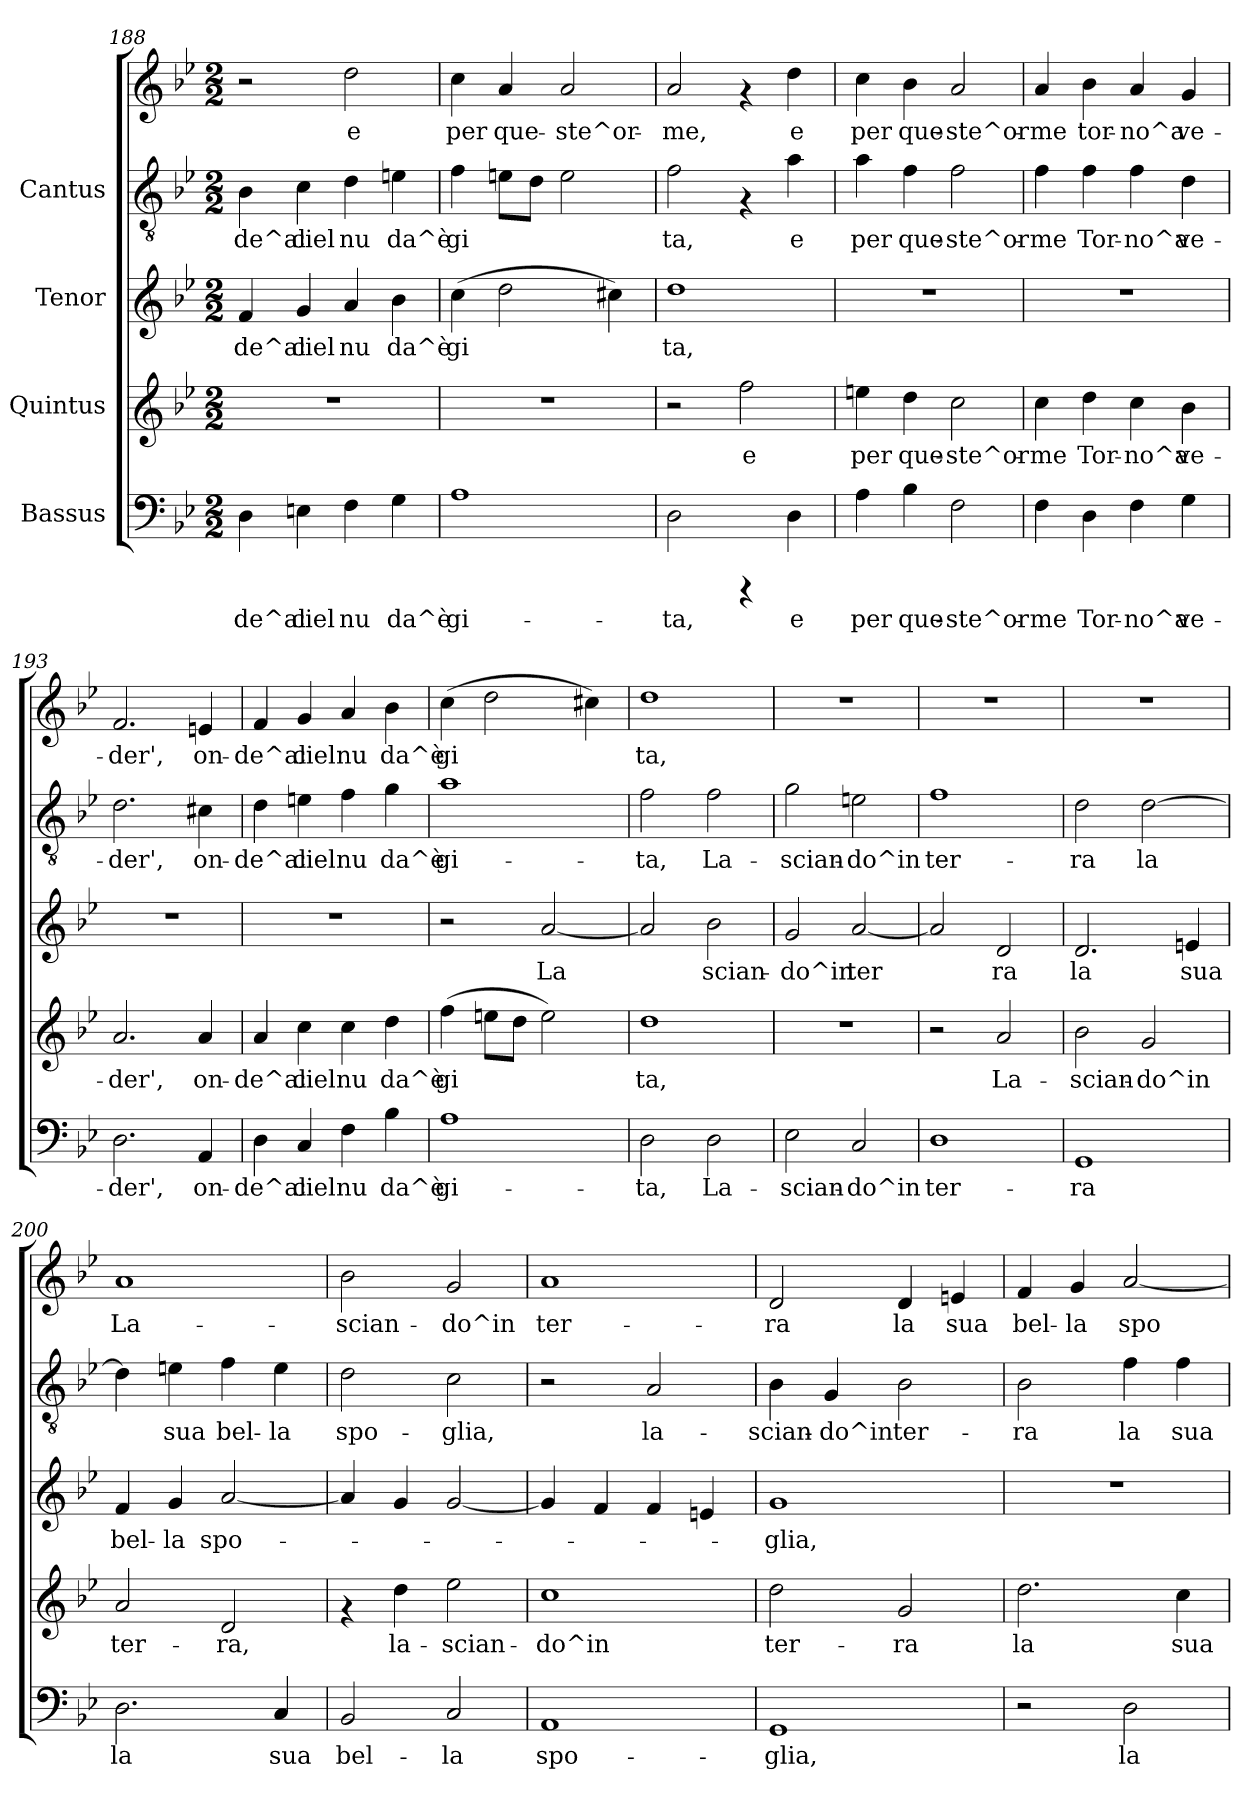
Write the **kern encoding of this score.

**kern	**text	**kern	**text	**kern	**text	**kern	**text	**kern	**text
*part4	*part4	*part3	*part3	*part2	*part2	*part1	*part1	*part1	*part1
*staff5	*staff5	*staff4	*staff4	*staff3	*staff3	*staff2	*staff2	*staff1	*staff1
*I"Bassus	*	*I"Quintus	*	*I"Tenor	*	*I"Cantus	*	*	*
!!LO:LB:g=z
*clefF4	*	*clefG2	*	*clefG2	*	*clefGv2	*	*clefG2	*
*k[b-e-]	*	*k[b-e-]	*	*k[b-e-]	*	*k[b-e-]	*	*k[b-e-]	*
*B-:	*	*B-:	*	*B-:	*	*B-:	*	*B-:	*
*M2/2	*	*M2/2	*	*M2/2	*	*M2/2	*	*M2/2	*
=188	=188	=188	=188	=188	=188	=188	=188	=188	=188
!	!LO:LY:b:cj	!	!	!	!LO:LY:b:cj	!	!LO:LY:b:cj	!	!
4D\	-de^al	1r	.	4f/	-de^al	4B-\	de^al	2r	.
!	!LO:LY:b:cj	!	!	!	!LO:LY:b:cj	!	!LO:LY:b:cj	!	!
4En\	ciel	.	.	4g/	ciel	4c\	ciel	.	.
!	!LO:LY:b:cj	!	!	!	!LO:LY:b:cj	!	!LO:LY:b:cj	!	!LO:LY:b:cj
4F\	nu	.	.	4a/	nu	4d\	nu	2dd\	-e
!	!LO:LY:b:cj	!	!	!	!LO:LY:b:cj	!	!LO:LY:b:cj	!	!
4G\	da^è	.	.	4b-\	da^è	4en\	da^è	.	.
=189	=189	=189	=189	=189	=189	=189	=189	=189	=189
!	!LO:LY:b:cj	!	!	!	!LO:LY:b:cj	!	!LO:LY:b:cj	!	!LO:LY:b:cj
1A	gi-	1r	.	(>4cc\	gi-	4f\	-gi-	4cc\	per
!	!	!	!	!	!LO:LY:b:cj	!	!LO:LY:b:cj	!	!LO:LY:b:cj
.	.	.	.	2dd\	--	8en\L	--	4a/	que-
!	!	!	!	!	!	!	!LO:LY:b:cj	!	!
.	.	.	.	.	.	8d\J	--	.	.
!	!	!	!	!	!	!	!LO:LY:b:cj	!	!LO:LY:b:cj
.	.	.	.	.	.	2e\	--	2a/	-ste^or-
!	!	!	!	!	!LO:LY:b:cj	!	!	!	!
.	.	.	.	4cc#X\)	--	.	.	.	.
=190	=190	=190	=190	=190	=190	=190	=190	=190	=190
!	!LO:LY:b:cj	!	!	!	!LO:LY:b:cj	!	!LO:LY:b:cj	!	!LO:LY:b:cj
2D\	-ta,	2r	.	1dd	-ta,	2f\	ta,	2a/	-me,
!	!	!	!LO:LY:b:cj	!	!	!	!	!	!
4rCCC	.	2ff\	e	.	.	4rF	.	4rf	.
!	!LO:LY:b:cj	!	!	!	!	!	!LO:LY:b:cj	!	!LO:LY:b:cj
4D\	e	.	.	.	.	4a\	e	4dd\	e
=191	=191	=191	=191	=191	=191	=191	=191	=191	=191
!	!LO:LY:b:cj	!	!LO:LY:b:cj	!	!	!	!LO:LY:b:cj	!	!LO:LY:b:cj
4A\	per	4een\	per	1r	.	4a\	-per	4cc\	per
!	!LO:LY:b:cj	!	!LO:LY:b:cj	!	!	!	!LO:LY:b:cj	!	!LO:LY:b:cj
4B-\	que-	4dd\	que-	.	.	4f\	que-	4b-\	que-
!	!LO:LY:b:cj	!	!LO:LY:b:cj	!	!	!	!LO:LY:b:cj	!	!LO:LY:b:cj
2F\	-ste^or-	2cc\	-ste^or-	.	.	2f\	-ste^or-	2a/	-ste^or-
=192	=192	=192	=192	=192	=192	=192	=192	=192	=192
!	!LO:LY:b:cj	!	!LO:LY:b:cj	!	!	!	!LO:LY:b:cj	!	!LO:LY:b:cj
4F\	-me	4cc\	-me	1r	.	4f\	-me	4a/	-me
!	!LO:LY:b:cj	!	!LO:LY:b:cj	!	!	!	!LO:LY:b:cj	!	!LO:LY:b:cj
4D\	Tor-	4dd\	Tor-	.	.	4f\	Tor-	4b-\	tor-
!	!LO:LY:b:cj	!	!LO:LY:b:cj	!	!	!	!LO:LY:b:cj	!	!LO:LY:b:cj
4F\	-no^a	4cc\	-no^a	.	.	4f\	-no^a	4a/	-no^a
!	!LO:LY:b:cj	!	!LO:LY:b:cj	!	!	!	!LO:LY:b:cj	!	!LO:LY:b:cj
4G\	ve-	4b-\	ve-	.	.	4d\	ve-	4g/	ve-
!!LO:PB:g=z
=193	=193	=193	=193	=193	=193	=193	=193	=193	=193
!	!LO:LY:b:cj	!	!LO:LY:b:cj	!	!	!	!LO:LY:b:cj	!	!LO:LY:b:cj
2.D\	-der',	2.a/	-der',	1r	.	2.d\	-der',	2.f/	-der',
!	!LO:LY:b:cj	!	!LO:LY:b:cj	!	!	!	!LO:LY:b:cj	!	!LO:LY:b:cj
4AA/	on-	4a/	on-	.	.	4c#X\	on-	4en/	on-
=194	=194	=194	=194	=194	=194	=194	=194	=194	=194
!	!LO:LY:b:cj	!	!LO:LY:b:cj	!	!	!	!LO:LY:b:cj	!	!LO:LY:b:cj
4D\	-de^al	4a/	-de^al	1r	.	4d\	de^al	4f/	-de^al
!	!LO:LY:b:cj	!	!LO:LY:b:cj	!	!	!	!LO:LY:b:cj	!	!LO:LY:b:cj
4C/	ciel	4cc\	ciel	.	.	4en\	ciel	4g/	ciel
!	!LO:LY:b:cj	!	!LO:LY:b:cj	!	!	!	!LO:LY:b:cj	!	!LO:LY:b:cj
4F\	nu	4cc\	nu	.	.	4f\	nu	4a/	nu
!	!LO:LY:b:cj	!	!LO:LY:b:cj	!	!	!	!LO:LY:b:cj	!	!LO:LY:b:cj
4B-\	da^è	4dd\	da^è	.	.	4g\	da^è	4b-\	da^è
=195	=195	=195	=195	=195	=195	=195	=195	=195	=195
!	!LO:LY:b:cj	!	!LO:LY:b:cj	!	!	!	!LO:LY:b:cj	!	!LO:LY:b:cj
1A	gi-	(>4ff\	gi-	2r	.	1a	-gi-	(>4cc\	gi-
!	!	!	!LO:LY:b:cj	!	!	!	!	!	!LO:LY:b:cj
.	.	8een\L	--	.	.	.	.	2dd\	--
!	!	!	!LO:LY:b:cj	!	!	!	!	!	!
.	.	8dd\J	--	.	.	.	.	.	.
!	!	!	!LO:LY:b:cj	!	!LO:LY:b:cj	!	!	!	!
.	.	2ee\)	--	[<2a/	La-	.	.	.	.
!	!	!	!	!	!	!	!	!	!LO:LY:b:cj
.	.	.	.	.	.	.	.	4cc#X\)	--
=196	=196	=196	=196	=196	=196	=196	=196	=196	=196
!	!LO:LY:b:cj	!	!LO:LY:b:cj	!	!LO:LY:b:cj	!	!LO:LY:b:cj	!	!LO:LY:b:cj
2D\	-ta,	1dd	-ta,	2a/]	-	2f\	ta,	1dd	-ta,
!	!LO:LY:b:cj	!	!	!	!LO:LY:b:cj	!	!LO:LY:b:cj	!	!
2D\	La-	.	.	2b-\	scian-	2f\	La-	.	.
=197	=197	=197	=197	=197	=197	=197	=197	=197	=197
!	!LO:LY:b:cj	!	!	!	!LO:LY:b:cj	!	!LO:LY:b:cj	!	!
2E-\	-scian-	1r	.	2g/	-do^in	2g\	-scian-	1r	.
!	!LO:LY:b:cj	!	!	!	!LO:LY:b:cj	!	!LO:LY:b:cj	!	!
2C/	-do^in	.	.	[<2a/	ter-	2en\	-do^in	.	.
=198	=198	=198	=198	=198	=198	=198	=198	=198	=198
!	!LO:LY:b:cj	!	!	!	!LO:LY:b:cj	!	!LO:LY:b:cj	!	!
1D	ter-	2r	.	2a/]	-	1f	ter-	1r	.
!	!	!	!LO:LY:b:cj	!	!LO:LY:b:cj	!	!	!	!
.	.	2a/	La-	2d/	ra	.	.	.	.
!!LO:LB:g=z
=199	=199	=199	=199	=199	=199	=199	=199	=199	=199
!	!LO:LY:b:cj	!	!LO:LY:b:cj	!	!LO:LY:b:cj	!	!LO:LY:b:cj	!	!
1GG	-ra	2b-\	-scian-	2.d/	la	2d\	-ra	1r	.
!	!	!	!LO:LY:b:cj	!	!	!	!LO:LY:b:cj	!	!
.	.	2g/	-do^in	.	.	[>2d\	la	.	.
!	!	!	!	!	!LO:LY:b:cj	!	!	!	!
.	.	.	.	4en/	sua	.	.	.	.
=200	=200	=200	=200	=200	=200	=200	=200	=200	=200
!	!LO:LY:b:cj	!	!LO:LY:b:cj	!	!LO:LY:b:cj	!	!LO:LY:b:cj	!	!LO:LY:b:cj
2.D\	la	2a/	ter-	4f/	bel-	4d\]	-	1a	La-
!	!	!	!	!	!LO:LY:b:cj	!	!LO:LY:b:cj	!	!
.	.	.	.	4g/	-la	4en\	sua	.	.
!	!	!	!LO:LY:b:cj	!	!LO:LY:b:cj	!	!LO:LY:b:cj	!	!
.	.	2d/	-ra,	[<2a/	spo-	4f\	bel-	.	.
!	!LO:LY:b:cj	!	!	!	!	!	!LO:LY:b:cj	!	!
4C/	sua	.	.	.	.	4e\	-la	.	.
=201	=201	=201	=201	=201	=201	=201	=201	=201	=201
!	!LO:LY:b:cj	!	!	!	!	!	!LO:LY:b:cj	!	!LO:LY:b:cj
2BB-/	bel-	4rf	.	4a/]	.	2d\	spo-	2b-\	scian-
!	!	!	!LO:LY:b:cj	!	!	!	!	!	!
.	.	4dd\	la-	4g/	.	.	.	.	.
!	!LO:LY:b:cj	!	!LO:LY:b:cj	!	!	!	!LO:LY:b:cj	!	!LO:LY:b:cj
2C/	-la	2ee-\	-scian-	[<2g/	.	2c\	-glia,	2g/	-do^in
=202	=202	=202	=202	=202	=202	=202	=202	=202	=202
!	!LO:LY:b:cj	!	!LO:LY:b:cj	!	!	!	!	!	!LO:LY:b:cj
1AA	spo-	1cc	-do^in	4g/]	.	2r	.	1a	ter-
.	.	.	.	4f/	.	.	.	.	.
!	!	!	!	!	!	!	!LO:LY:b:cj	!	!
.	.	.	.	4f/	.	2A/	-la-	.	.
.	.	.	.	4en/	.	.	.	.	.
=203	=203	=203	=203	=203	=203	=203	=203	=203	=203
!	!LO:LY:b:cj	!	!LO:LY:b:cj	!	!LO:LY:b:cj	!	!LO:LY:b:cj	!	!LO:LY:b:cj
1GG	-glia,	2dd\	ter-	1g	-glia,	4B-\	scian-	2d/	-ra
!	!	!	!	!	!	!	!LO:LY:b:cj	!	!
.	.	.	.	.	.	4G/	-do^in	.	.
!	!	!	!LO:LY:b:cj	!	!	!	!LO:LY:b:cj	!	!LO:LY:b:cj
.	.	2g/	-ra	.	.	2B-\	ter-	4d/	la
!	!	!	!	!	!	!	!	!	!LO:LY:b:cj
.	.	.	.	.	.	.	.	4en/	sua
!!LO:LB:g=z
=204	=204	=204	=204	=204	=204	=204	=204	=204	=204
!	!	!	!LO:LY:b:cj	!	!	!	!LO:LY:b:cj	!	!LO:LY:b:cj
2r	.	2.dd\	la	1r	.	2B-\	-ra	4f/	-bel-
!	!	!	!	!	!	!	!	!	!LO:LY:b:cj
.	.	.	.	.	.	.	.	4g/	-la
!	!LO:LY:b:cj	!	!	!	!	!	!LO:LY:b:cj	!	!LO:LY:b:cj
2D\	la-	.	.	.	.	4f\	la	[<2a/	spo-
!	!	!	!LO:LY:b:cj	!	!	!	!LO:LY:b:cj	!	!
.	.	4cc\	sua	.	.	4f\	sua	.	.
=	=	=	=	=	=	=	=	=	=
*-	*-	*-	*-	*-	*-	*-	*-	*-	*-
